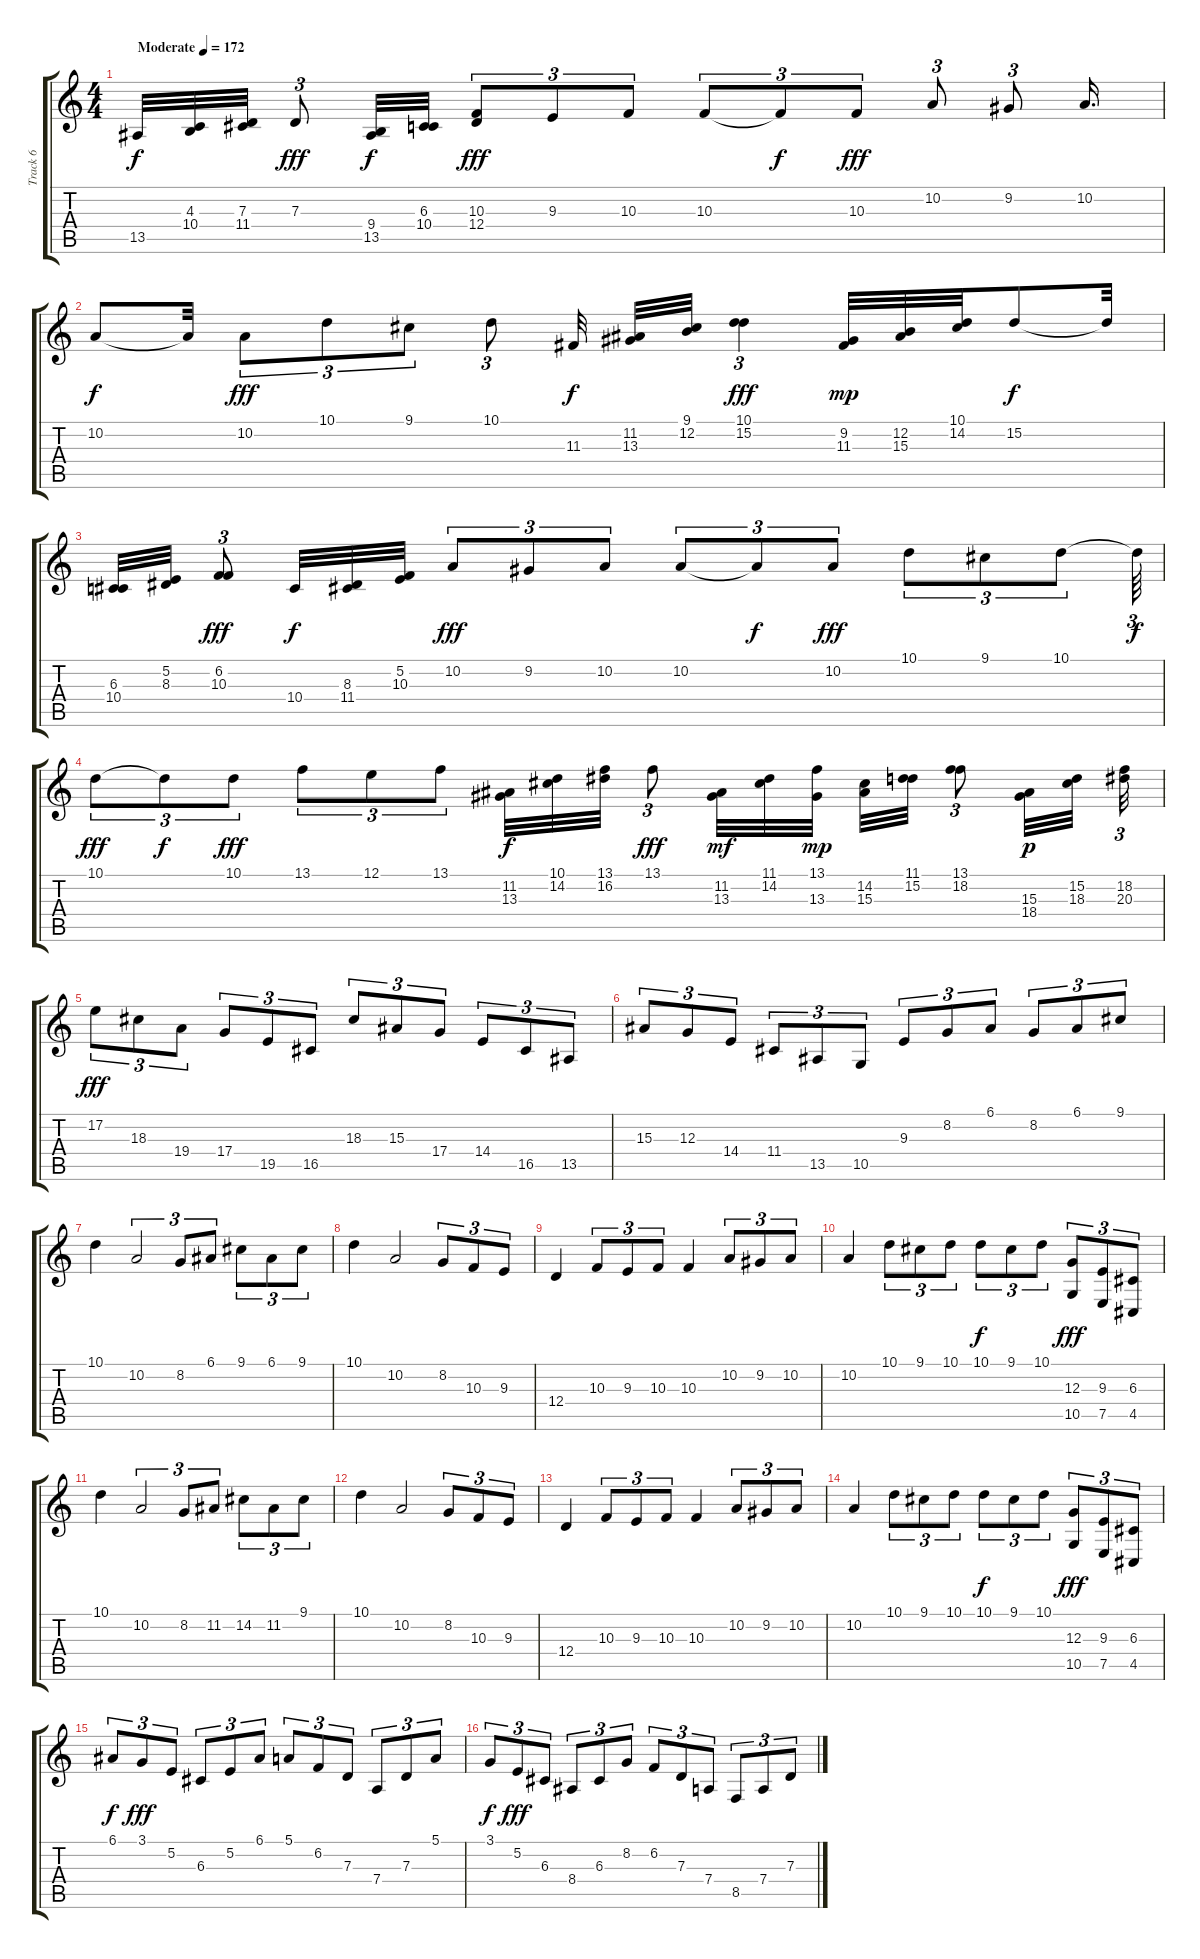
\track ("Track 6" "Track 6") {instrument harpsichord}
\staff {score tabs}
\tuning (E4 B3 G3 D3 A2 E2) {hide}
\ts (4 4)
\tempo (172 "Moderate")
\clef g2
\ks c
13.5.32{dy f instrument harpsichord} (4.3 10.4).32 (7.3 11.4).32 7.3.8{tu (3 2) dy fff} (9.4 13.5).32{dy f} (6.3 10.4).32 (10.3 12.4).8{tu (3 2) dy fff} 9.3.8{tu (3 2)} 10.3.8{tu (3 2)} 10.3.8{tu (3 2)} 10.3{t}.8{tu (3 2) dy f} 10.3.8{tu (3 2) dy fff} 10.2.8{tu (3 2)} 9.2.8{tu (3 2)} 10.2.16{d} |
10.2.8{dy f} 10.2{t}.32 10.2.8{tu (3 2) dy fff} 10.1.8{tu (3 2)} 9.1.8{tu (3 2)} 10.1.8{tu (3 2)} 11.3.32{dy f} (11.2 13.3).32 (9.1 12.2).32 (10.1 15.2).4{tu (3 2) dy fff} (9.2 11.3).32{dy mp} (12.2 15.3).32 (10.1 14.2).32 15.2.8{dy f} 15.2{t}.32 |
(6.3 10.4).32 (5.2 8.3).32 (6.2 10.3).8{tu (3 2) dy fff} 10.4.32{dy f} (8.3 11.4).32 (5.2 10.3).32 10.2.8{tu (3 2) dy fff} 9.2.8{tu (3 2)} 10.2.8{tu (3 2)} 10.2.8{tu (3 2)} 10.2{t}.8{tu (3 2) dy f} 10.2.8{tu (3 2) dy fff} 10.1.8{tu (3 2)} 9.1.8{tu (3 2)} 10.1.8{tu (3 2)} 10.1{t}.64{tu (3 2) dy f} |
10.1.8{tu (3 2) dy fff} 10.1{t}.8{tu (3 2) dy f} 10.1.8{tu (3 2) dy fff} 13.1.8{tu (3 2)} 12.1.8{tu (3 2)} 13.1.8{tu (3 2)} (11.2 13.3).32{dy f} (10.1 14.2).32 (13.1 16.2).32 13.1.8{tu (3 2) dy fff} (11.2 13.3).32{dy mf} (11.1 14.2).32 (13.1 13.3).32{dy mp} (14.2 15.3).32 (11.1 15.2).32 (13.1 18.2).8{tu (3 2)} (15.3 18.4).32{dy p} (15.2 18.3).32{beam splitsecondary} (18.2 20.3).32{tu (3 2)} |
17.2.8{tu (3 2) dy fff} 18.3.8{tu (3 2)} 19.4.8{tu (3 2)} 17.4.8{tu (3 2)} 19.5.8{tu (3 2)} 16.5.8{tu (3 2)} 18.3.8{tu (3 2)} 15.3.8{tu (3 2)} 17.4.8{tu (3 2)} 14.4.8{tu (3 2)} 16.5.8{tu (3 2)} 13.5.8{tu (3 2)} |
15.3.8{tu (3 2)} 12.3.8{tu (3 2)} 14.4.8{tu (3 2)} 11.4.8{tu (3 2)} 13.5.8{tu (3 2)} 10.5.8{tu (3 2)} 9.3.8{tu (3 2)} 8.2.8{tu (3 2)} 6.1.8{tu (3 2)} 8.2.8{tu (3 2)} 6.1.8{tu (3 2)} 9.1.8{tu (3 2)} |
10.1.4{instrument brasssection} 10.2.2{tu (3 2)} 8.2.8{tu (3 2)} 6.1.8{tu (3 2)} 9.1.8{tu (3 2)} 6.1.8{tu (3 2)} 9.1.8{tu (3 2)} |
10.1.4 10.2.2 8.2.8{tu (3 2)} 10.3.8{tu (3 2)} 9.3.8{tu (3 2)} |
12.4.4 10.3.8{tu (3 2)} 9.3.8{tu (3 2)} 10.3.8{tu (3 2)} 10.3.4 10.2.8{tu (3 2)} 9.2.8{tu (3 2)} 10.2.8{tu (3 2)} |
10.2.4 10.1.8{tu (3 2)} 9.1.8{tu (3 2)} 10.1.8{tu (3 2)} 10.1.8{tu (3 2) dy f} 9.1.8{tu (3 2)} 10.1.8{tu (3 2)} (12.3 10.5).8{tu (3 2) dy fff} (9.3 7.5).8{tu (3 2)} (6.3 4.5).8{tu (3 2)} |
10.1.4 10.2.2{tu (3 2)} 8.2.8{tu (3 2)} 11.2.8{tu (3 2)} 14.2.8{tu (3 2)} 11.2.8{tu (3 2)} 9.1.8{tu (3 2)} |
10.1.4 10.2.2 8.2.8{tu (3 2)} 10.3.8{tu (3 2)} 9.3.8{tu (3 2)} |
12.4.4 10.3.8{tu (3 2)} 9.3.8{tu (3 2)} 10.3.8{tu (3 2)} 10.3.4 10.2.8{tu (3 2)} 9.2.8{tu (3 2)} 10.2.8{tu (3 2)} |
10.2.4 10.1.8{tu (3 2)} 9.1.8{tu (3 2)} 10.1.8{tu (3 2)} 10.1.8{tu (3 2) dy f} 9.1.8{tu (3 2)} 10.1.8{tu (3 2)} (12.3 10.5).8{tu (3 2) dy fff} (9.3 7.5).8{tu (3 2)} (6.3 4.5).8{tu (3 2)} |
6.1.8{tu (3 2) dy f instrument harpsichord} 3.1.8{tu (3 2) dy fff} 5.2.8{tu (3 2)} 6.3.8{tu (3 2)} 5.2.8{tu (3 2)} 6.1.8{tu (3 2)} 5.1.8{tu (3 2)} 6.2.8{tu (3 2)} 7.3.8{tu (3 2)} 7.4.8{tu (3 2)} 7.3.8{tu (3 2)} 5.1.8{tu (3 2)} |
3.1.8{tu (3 2) dy f} 5.2.8{tu (3 2) dy fff} 6.3.8{tu (3 2)} 8.4.8{tu (3 2)} 6.3.8{tu (3 2)} 8.2.8{tu (3 2)} 6.2.8{tu (3 2)} 7.3.8{tu (3 2)} 7.4.8{tu (3 2)} 8.5.8{tu (3 2)} 7.4.8{tu (3 2)} 7.3.8{tu (3 2)}
